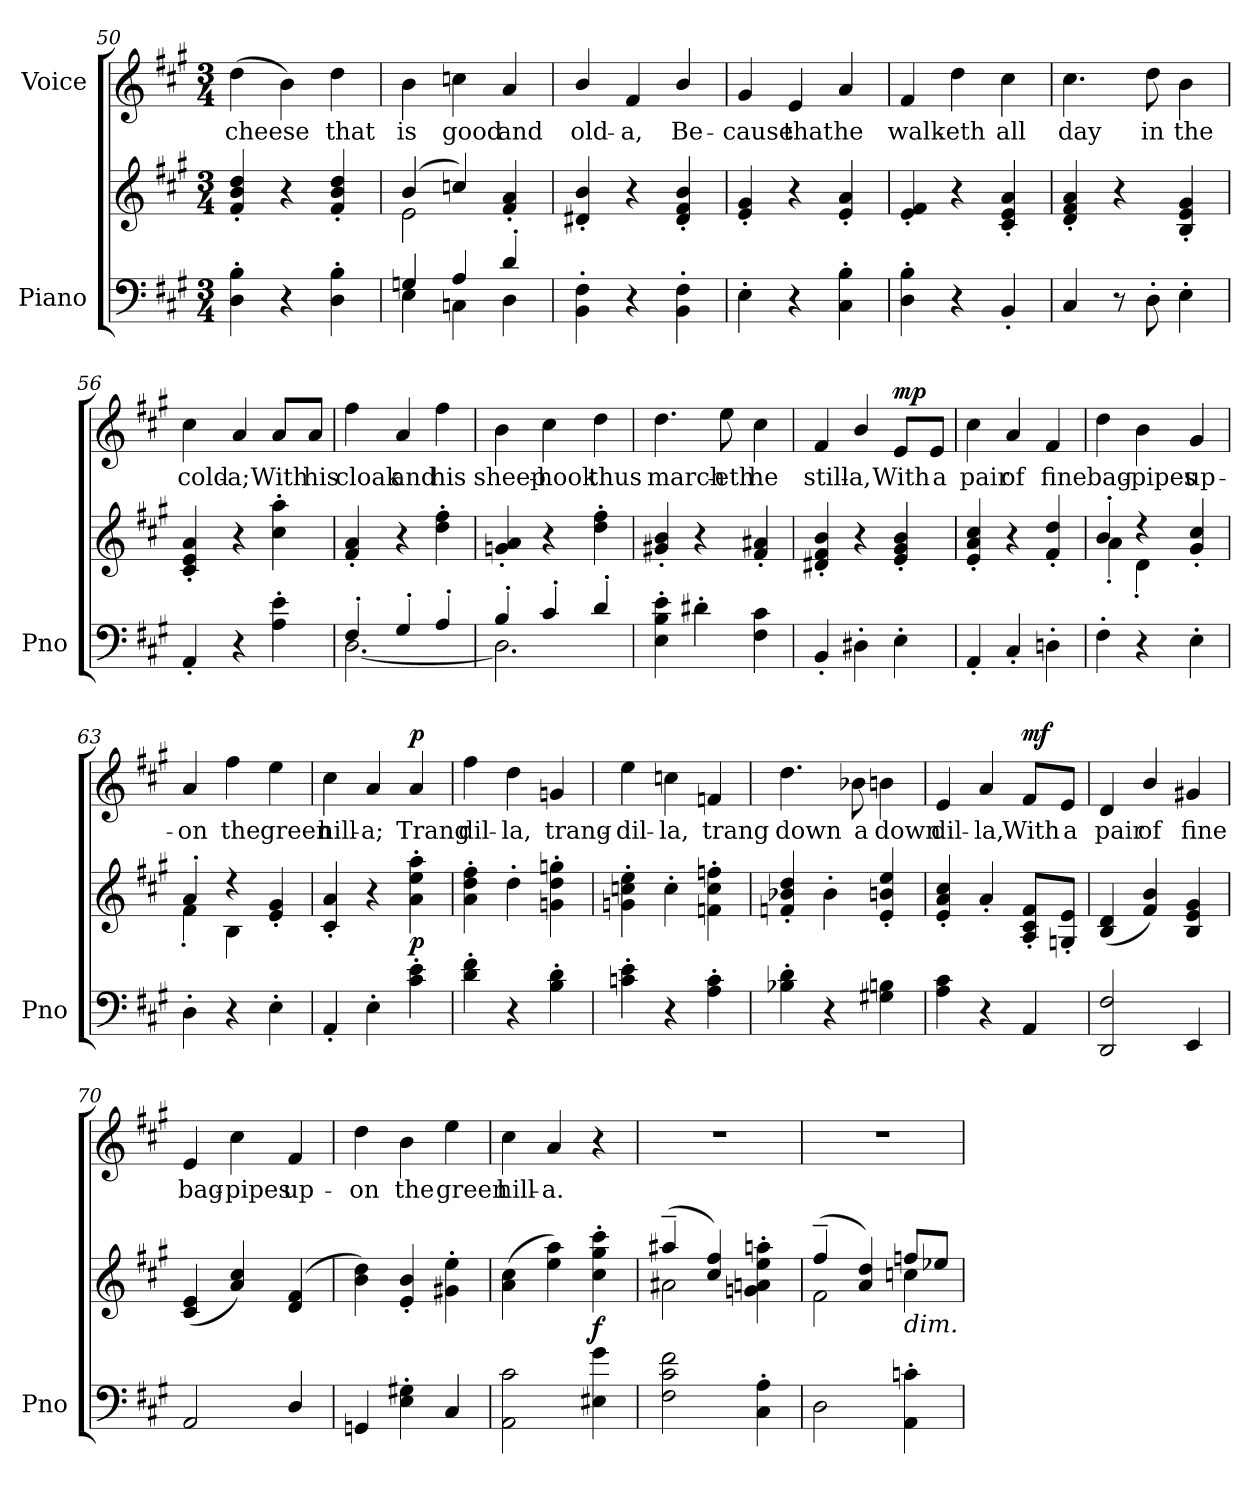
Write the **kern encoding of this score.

**kern	**kern	**dynam	**kern	**text	**dynam
*part2	*part2	*part2	*part1	*part1	*part1
*staff3	*staff2	*staff2/3	*staff1	*staff1	*staff1
*I"Piano	*	*	*I"Voice	*	*
*I'Pno	*	*	*	*	*
!!LO:LB:g=z
*clefF4	*clefG2	*	*clefG2	*	*
*k[f#c#g#]	*k[f#c#g#]	*	*k[f#c#g#]	*	*
*M3/4	*M3/4	*	*M3/4	*	*
=50	=50	=50	=50	=50	=50
!	!	!	!	!LO:LY:b	!
4D\' 4B\'	4f#/' 4b/' 4dd/'	.	(>4dd\	cheese	.
4r	4r	.	4b\)	.	.
!	!	!	!	!LO:LY:b	!
4D\' 4B\'	4f#/' 4b/' 4dd/'	.	4dd\	that	.
=51	=51	=51	=51	=51	=51
*^	*^	*	*	*	*
!	!	!	!	!	!	!LO:LY:b	!
4Gn/	4E\	(>4b/	2e\	.	4b\	is	.
!	!	!	!	!	!	!LO:LY:b	!
4A/	4Cn\	4ccn/)	.	.	4ccn\	good	.
!	!	!	!	!	!	!LO:LY:b	!
4d'/	4D\	4f#/' 4a/'	4ryy	.	4a/	and	.
=52	=52	=52	=52	=52	=52	=52	=52
!	!	!	!	!	!	!LO:LY:b	!
*v	*v	*	*	*	*	*	*
*	*v	*v	*	*	*	*
4BB\' 4F#\'	4d#X/' 4b/'	.	4b/	old-	.
!	!	!	!	!LO:LY:b	!
4r	4r	.	4f#/	-a,	.
!	!	!	!	!LO:LY:b	!
4BB\' 4F#\'	4d#/' 4f#/' 4b/'	.	4b/	Be-	.
=53	=53	=53	=53	=53	=53
!	!	!	!	!LO:LY:b	!
4E'\	4e/' 4g#/'	.	4g#/	-cause	.
!	!	!	!	!LO:LY:b	!
4r	4r	.	4e/	that	.
!	!	!	!	!LO:LY:b	!
4C#\' 4B\'	4e/' 4a/'	.	4a/	he	.
=54	=54	=54	=54	=54	=54
!	!	!	!	!LO:LY:b	!
4D\' 4B\'	4e/' 4f#/'	.	4f#/	walk-	.
!	!	!	!	!LO:LY:b	!
4r	4r	.	4dd\	-eth	.
!	!	!	!	!LO:LY:b	!
4BB'/	4c#/' 4e/' 4a/'	.	4cc#\	all	.
!!LO:PB:g=z
=55	=55	=55	=55	=55	=55
!	!	!	!	!LO:LY:b	!
4C#/	4d/' 4f#/' 4a/'	.	4.cc#\	day	.
8r	4r	.	.	.	.
!	!	!	!	!LO:LY:b	!
8D'\	.	.	8dd\	in	.
!	!	!	!	!LO:LY:b	!
4E'\	4B/' 4e/' 4g#/'	.	4b\	the	.
=56	=56	=56	=56	=56	=56
!	!	!	!	!LO:LY:b	!
4AA'/	4c#/' 4e/' 4a/'	.	4cc#\	cold-	.
!	!	!	!	!LO:LY:b	!
4r	4r	.	4a/	-a;	.
!	!	!	!	!LO:LY:b	!
4A\' 4e\'	4cc#\' 4aa\'	.	8a/L	With	.
!	!	!	!	!LO:LY:b	!
.	.	.	8a/J	his	.
=57	=57	=57	=57	=57	=57
*^	*	*	*	*	*
!	!	!	!	!	!LO:LY:b	!
4F#'/	[2.D\	4f#/' 4a/'	.	4ff#\	cloak	.
!	!	!	!	!	!LO:LY:b	!
4G#i'/	.	4r	.	4a/	and	.
!	!	!	!	!	!LO:LY:b	!
4A'/	.	4dd\' 4ff#\'	.	4ff#\	his	.
=58	=58	=58	=58	=58	=58	=58
!	!	!	!	!	!LO:LY:b	!
4B'/	2.D\]	4gn/' 4a/'	.	4b\	sheep-	.
!	!	!	!	!	!LO:LY:b	!
4c#'/	.	4r	.	4cc#\	-hook	.
!	!	!	!	!	!LO:LY:b	!
4d'/	.	4dd\' 4ff#\'	.	4dd\	thus	.
*v	*v	*	*	*	*	*
=59	=59	=59	=59	=59	=59
!	!	!	!	!LO:LY:b	!
4E\' 4B\' 4e\'	4g#X/' 4b/'	.	4.dd\	march-	.
4d#X'\	4r	.	.	.	.
!	!	!	!	!LO:LY:b	!
.	.	.	8ee\	-eth	.
!	!	!	!	!LO:LY:b	!
4F#\ 4c#\	4f#/' 4a#X/'	.	4cc#\	he	.
!!LO:LB:g=z
=60	=60	=60	=60	=60	=60
!	!	!	!	!LO:LY:b	!
4BB'/	4d#X/' 4f#/' 4b/'	.	4f#/	still-	.
!	!	!	!	!LO:LY:b	!
4D#X'\	4r	.	4b/	-a,	.
!	!	!	!	!LO:LY:b	!LO:DY:a
4E'\	4e/' 4g#/' 4b/'	.	8e/L	With	mp
!	!	!	!	!LO:LY:b	!
.	.	.	8e/J	a	.
=61	=61	=61	=61	=61	=61
!	!	!	!	!LO:LY:b	!
4AA'/	4e/' 4a/' 4cc#/'	.	4cc#\	pair	.
!	!	!	!	!LO:LY:b	!
4C#'/	4r	.	4a/	of	.
!	!	!	!	!LO:LY:b	!
4Dn'\	4f#/' 4dd/'	.	4f#/	fine	.
=62	=62	=62	=62	=62	=62
*	*^	*	*	*	*
!	!	!	!	!	!LO:LY:b	!
4F#'\	4b'/	4a'\	.	4dd\	bag-	.
!	!	!	!	!	!LO:LY:b	!
4r	4r	4d'\	.	4b\	-pipes	.
!	!	!	!	!	!LO:LY:b	!
4E'\	4g#/' 4cc#/'	4ryy	.	4g#/	up-	.
=63	=63	=63	=63	=63	=63	=63
!	!	!	!	!	!LO:LY:b	!
4D'\	4a'/	4f#'\	.	4a/	-on	.
!	!	!	!	!	!LO:LY:b	!
4r	4r	4B\	.	4ff#\	the	.
!	!	!	!	!	!LO:LY:b	!
4E'\	4e/' 4g#/'	4ryy	.	4ee\	green	.
!!LO:LB:g=z
=64	=64	=64	=64	=64	=64	=64
!	!	!	!	!	!LO:LY:b	!
*	*v	*v	*	*	*	*
4AA'/	4c#/' 4a/'	.	4cc#\	hill-	.
!	!	!	!	!LO:LY:b	!
4E'\	4r	.	4a/	-a;	.
!	!	!LO:DY:b	!	!LO:LY:b	!LO:DY:a
4c#\' 4e\'	4a\' 4ee\' 4aa\'	p	4a/	Trang	p
=65	=65	=65	=65	=65	=65
!	!	!	!	!LO:LY:b	!
4d\' 4f#\'	4a\' 4dd\' 4ff#\'	.	4ff#\	dil-	.
!	!	!	!	!LO:LY:b	!
4r	4dd'\	.	4dd\	-la,	.
!	!	!	!	!LO:LY:b	!
4B\' 4d\'	4gn\' 4dd\' 4ggn\'	.	4gn/	trang-	.
=66	=66	=66	=66	=66	=66
!	!	!	!	!LO:LY:b	!
4cn\' 4e\'	4gn\' 4ccn\' 4ee\'	.	4ee\	-dil-	.
!	!	!	!	!LO:LY:b	!
4r	4cc'\	.	4ccn\	-la,	.
!	!	!	!	!LO:LY:b	!
4A\' 4c\'	4fn\' 4cc\' 4ffn\'	.	4fn/	trang	.
=67	=67	=67	=67	=67	=67
!	!	!	!	!LO:LY:b	!
4B-X\' 4d\'	4fn/' 4b-X/' 4dd/'	.	4.dd\	down	.
4r	4b-'\	.	.	.	.
!	!	!	!	!LO:LY:b	!
.	.	.	8b-X\	a	.
!	!	!	!	!LO:LY:b	!
4G#X\ 4Bn\	4e/' 4bn/' 4ee/'	.	4bn\	down	.
=68	=68	=68	=68	=68	=68
!	!	!	!	!LO:LY:b	!
4A\ 4c#\	4e/' 4a/' 4cc#/'	.	4e/	dil-	.
!	!	!	!	!LO:LY:b	!
4r	4a'/	.	4a/	-la,	.
!	!	!	!	!LO:LY:b	!LO:DY:a
4AA/	8A/' 8c#/' 8f#/'L	.	8f#/L	With	mf
!	!	!	!	!LO:LY:b	!
.	8Gn/' 8e/'J	.	8e/J	a	.
!!LO:LB:g=z
=69	=69	=69	=69	=69	=69
!	!	!LO:DY:b	!	!LO:LY:b	!
!	!	!LO:DY:n=1:b	!	!	!
2DD/ 2F#/	(>4B/ 4d/	other-dynamics p	4d/	pair	.
!	!	!	!	!LO:LY:b	!
.	4f#/ 4b/)	.	4b/	of	.
!	!	!	!	!LO:LY:b	!
4EE/	4B/ 4e/ 4g#/	.	4g#X/	fine	.
=70	=70	=70	=70	=70	=70
!	!	!	!	!LO:LY:b	!
2AA/	(>4c#/ 4e/	.	4e/	bag-	.
!	!	!	!	!LO:LY:b	!
.	4a/ 4cc#/)	.	4cc#\	-pipes	.
!	!	!	!	!LO:LY:b	!
4D/	(>4d/ 4f#/	.	4f#/	up-	.
=71	=71	=71	=71	=71	=71
!	!	!	!	!LO:LY:b	!
4GGn/	4b\ 4dd\)	.	4dd\	-on	.
!	!	!	!	!LO:LY:b	!
4E\' 4G#X\'	4e/' 4b/'	.	4b\	the	.
!	!	!	!	!LO:LY:b	!
4C#/	4g#X\' 4ee\'	.	4ee\	green	.
=72	=72	=72	=72	=72	=72
!	!	!	!	!LO:LY:b	!
2AA\ 2c#\	(>4a\ 4cc#\	.	4cc#\	hill-	.
!	!	!	!	!LO:LY:b	!
.	4ee\ 4aa\)	.	4a/	-a.	.
!	!	!LO:DY:b	!	!	!
4E#X\ 4g#\	4cc#\' 4gg#\' 4ccc#\'	f	4r	.	.
!!LO:PB:g=z
=73	=73	=73	=73	=73	=73
*	*^	*	*	*	*
2F#\ 2c#\ 2f#\	(>4aa#X~/	2a#X\	.	2.r	.	.
.	4cc#/ 4ff#/)	.	.	.	.	.
4C#\' 4A\'	4gn\' 4an\' 4ee\' 4aan\'	4ryy	.	.	.	.
=74	=74	=74	=74	=74	=74	=74
2D\	(>4ff#~/	2f#\	.	2.r	.	.
.	4a/ 4dd/)	.	.	.	.	.
!	!LO:TX:b:i:t=dim.	!	!	!	!	!
4AA\' 4cn\'	8ffn/L	4ccn\	.	.	.	.
.	8ee-X/J	.	.	.	.	.
*	*v	*v	*	*	*	*
=	=	=	=	=	=
*-	*-	*-	*-	*-	*-
